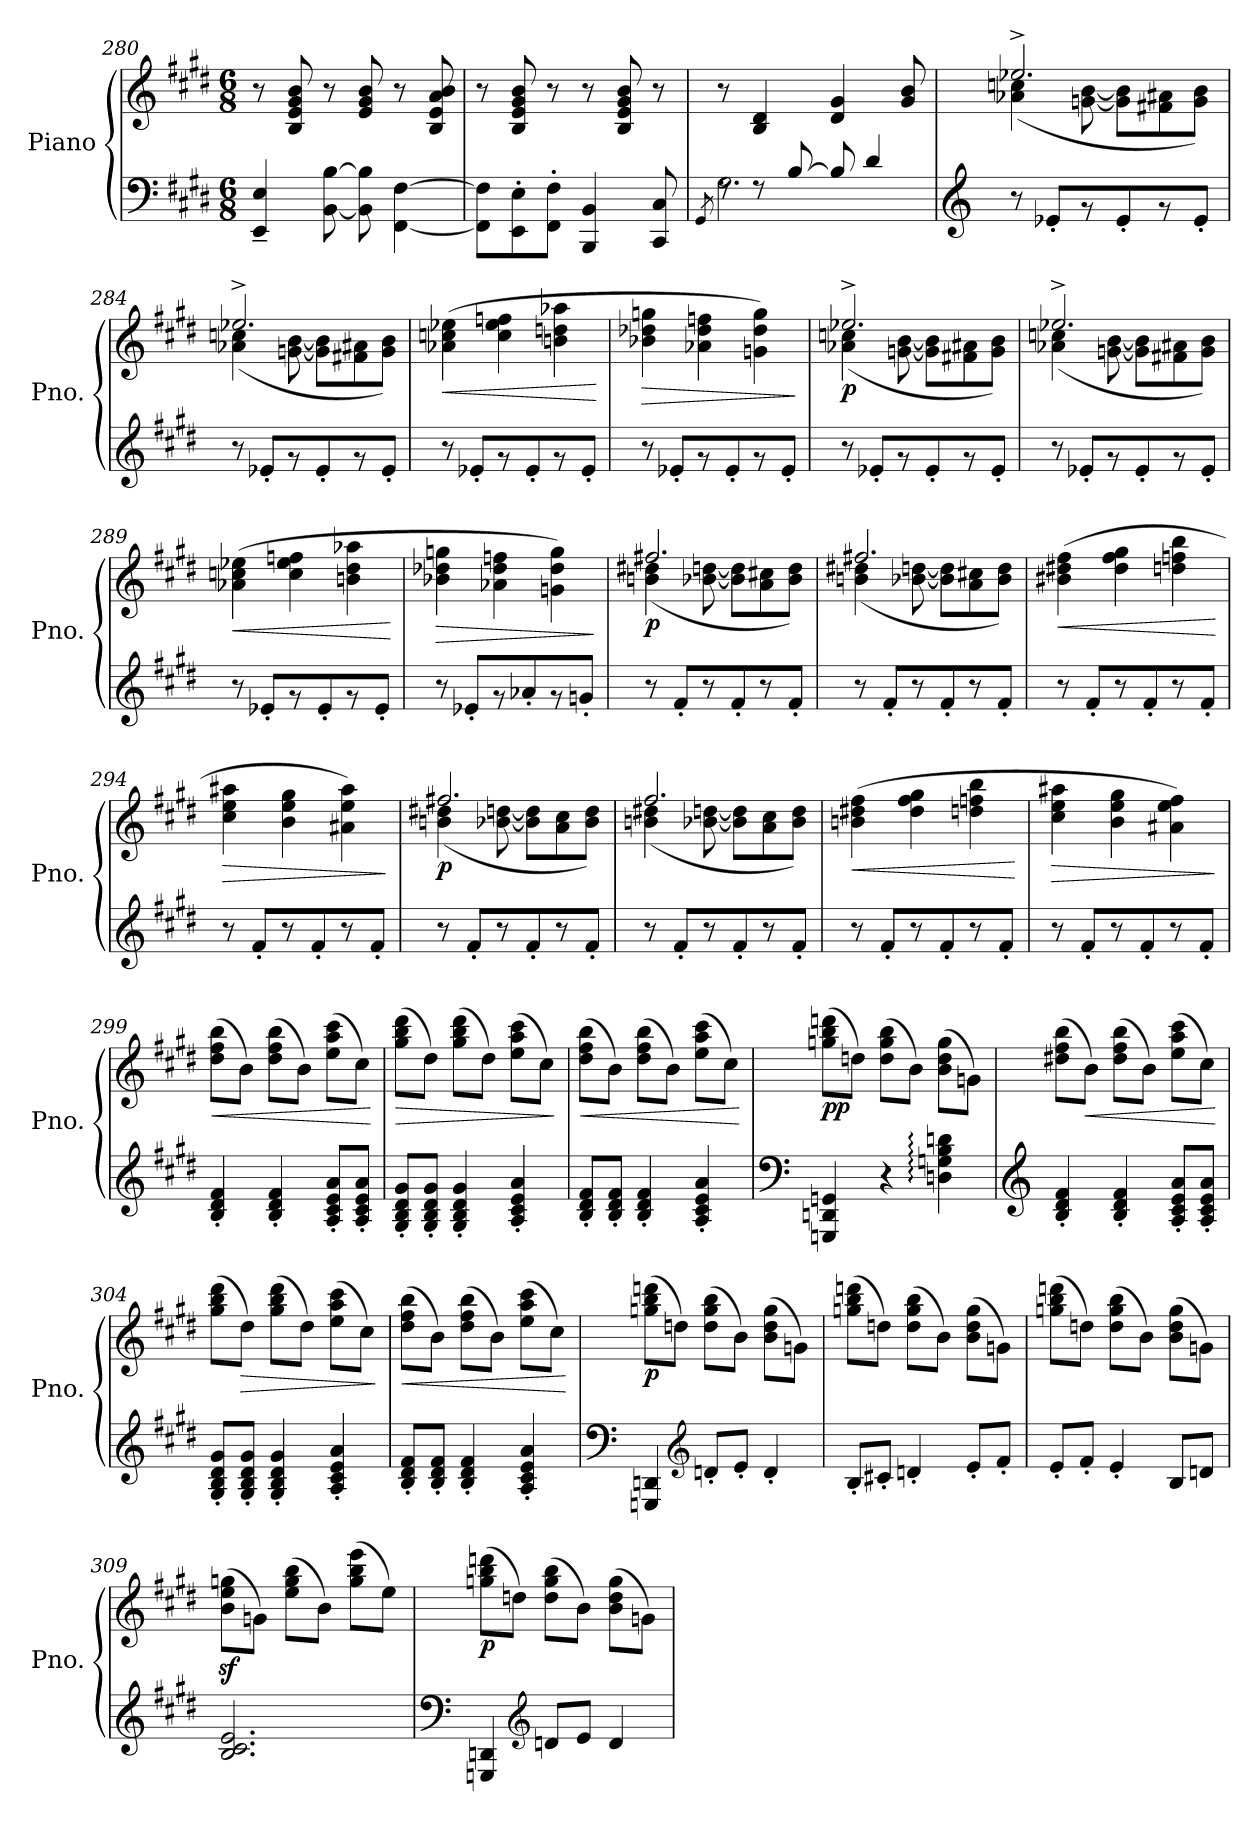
**kern	**kern	**dynam
*part1	*part1	*part1
*staff2	*staff1	*staff1/2
*I"Piano	*	*
*I'Pno.	*	*
*clefF4	*clefG2	*
*k[f#c#g#d#]	*k[f#c#g#d#]	*
*M6/8	*M6/8	*
=280	=280	=280
4EE/~ 4E/~	8r	.
.	8B/ 8e/ 8g#/ 8b/	.
[8BB\ [8B\	8r	.
8BB\] 8B\]	8e/ 8g#/ 8b/	.
[4FF#\ [4F#\	8r	.
.	8B/ 8e/ 8a/ 8b/	.
=281	=281	=281
8FF#\] 8F#\]L	8r	.
8EE\' 8E\'	8B/ 8e/ 8g#/ 8b/	.
8FF#\' 8F#\'J	8r	.
4BBB/ 4BB/	8r	.
.	8B/ 8e/ 8g#/ 8b/	.
8CC#/ 8C#/	8r	.
=282	=282	=282
*^	*	*
.	8qGG#/	.	.
8rF	2.G#\	8r	.
8rF	.	4B/ 4d#/	.
[8B/	.	.	.
8B/]	.	4d#/ 4g#/	.
4d#/	.	.	.
.	.	8g#/ 8b/	.
*v	*v	*	*
!!LO:LB:g=z
=283	=283	=283
*clefG2	*	*
*	*^	*
8r	2.ee-X^/	(<4a-X\ 4ccn\	.
8e-X'/L	.	.	.
8rg	.	[8gn\ [8b\	.
8e-'/	.	8g\] 8b\]L	.
8rg	.	8f#X\ 8a#X\	.
8e-'/J	.	8g\ 8b\J)	.
=284	=284	=284	=284
8r	2.ee-X^/	(<4a-X\ 4ccn\	.
8e-X'/L	.	.	.
8rg	.	[8gn\ [8b\	.
8e-'/	.	8g\] 8b\]L	.
8rg	.	8f#X\ 8a#X\	.
8e-'/J	.	8g\ 8b\J)	.
=285	=285	=285	=285
!	!	!	!LO:HP:b
*	*v	*v	*
8r	(>4a-X\ 4ccn\ 4ee-X\	<
8e-X'/L	.	.
8rg	4cc\ 4ee-\ 4ffn\	.
8e-'/	.	.
8rg	4bn\ 4ddn\ 4aa-X\	.
8e-'/J	.	.
.	.	[
=286	=286	=286
!	!	!LO:HP:b
8r	4b-X\ 4dd-X\ 4ggn\	>
8e-X'/L	.	.
8rg	4a-X\ 4dd-\ 4ffn\	.
8e-'/	.	.
8rg	4gn\ 4dd-\ 4gg\)	.
8e-'/J	.	.
.	.	]
=287	=287	=287
*	*^	*
!	!	!	!LO:DY:b
8r	2.ee-X^/	(<4a-X\ 4ccn\	p
8e-X'/L	.	.	.
8rg	.	[8gn\ [8b\	.
8e-'/	.	8g\] 8b\]L	.
8rg	.	8f#X\ 8a#X\	.
8e-'/J	.	8g\ 8b\J)	.
=288	=288	=288	=288
8r	2.ee-X^/	(<4a-X\ 4ccn\	.
8e-X'/L	.	.	.
8rg	.	[8gn\ [8b\	.
8e-'/	.	8g\] 8b\]L	.
8rg	.	8f#X\ 8a#X\	.
8e-'/J	.	8g\ 8b\J)	.
!!LO:LB:g=z
=289	=289	=289	=289
!	!	!	!LO:HP:b
*	*v	*v	*
8r	(>4a-X\ 4ccn\ 4ee-X\	<
8e-X'/L	.	.
8rg	4cc\ 4ee-\ 4ffn\	.
8e-'/	.	.
8rg	4bn\ 4dd#\ 4aa-X\	.
8e-'/J	.	.
.	.	[
=290	=290	=290
!	!	!LO:HP:b
8r	4b-X\ 4dd-X\ 4ggn\	>
8e-X'/L	.	.
8rg	4a-X\ 4dd-\ 4ffn\	.
8a-X'/	.	.
8rg	4gn\ 4dd-\ 4gg\)	.
8gn'/J	.	.
.	.	]
=291	=291	=291
*	*^	*
!	!	!	!LO:DY:b
8r	2.ff#X/	(<4bn\ 4dd#X\	p
8f#'/L	.	.	.
8r	.	[8b-X\ [8ddn\	.
8f#'/	.	8b-\] 8dd\]L	.
8r	.	8a\ 8cc#X\	.
8f#'/J	.	8b-\ 8dd\J)	.
=292	=292	=292	=292
8r	2.ff#X/	(<4bn\ 4dd#X\	.
8f#'/L	.	.	.
8r	.	[8b-X\ [8ddn\	.
8f#'/	.	8b-\] 8dd\]L	.
8r	.	8a\ 8cc#X\	.
8f#'/J	.	8b-\ 8dd\J)	.
=293	=293	=293	=293
!	!	!	!LO:HP:b
*	*v	*v	*
8r	(>4b#X\ 4dd#X\ 4ff#\	<
8f#'/L	.	.
8r	4dd#\ 4ff#\ 4gg#\	.
8f#'/	.	.
8r	4ddn\ 4ffn\ 4bb\	.
8f#'/J	.	.
.	.	[
=294	=294	=294
!	!	!LO:HP:b
8r	4cc#\ 4ee\ 4aa#X\	>
8f#'/L	.	.
8r	4b\ 4ee\ 4gg#\	.
8f#'/	.	.
8r	4a#X\ 4ee\ 4aa#\)	.
8f#'/J	.	.
.	.	]
!!LO:LB:g=z
=295	=295	=295
*	*^	*
!	!	!	!LO:DY:b
8r	2.ff#X/	(<4bn\ 4dd#X\	p
8f#'/L	.	.	.
8r	.	[8b-X\ [8ddn\	.
8f#'/	.	8b-\] 8dd\]L	.
8r	.	8a\ 8cc#\	.
8f#'/J	.	8b-\ 8dd\J)	.
=296	=296	=296	=296
8r	2.ff#/	(<4bn\ 4dd#X\	.
8f#'/L	.	.	.
8r	.	[8b-X\ [8ddn\	.
8f#'/	.	8b-\] 8dd\]L	.
8r	.	8a\ 8cc#\	.
8f#'/J	.	8b-\ 8dd\J)	.
=297	=297	=297	=297
!	!	!	!LO:HP:b
*	*v	*v	*
8r	(>4bn\ 4dd#X\ 4ff#\	<
8f#'/L	.	.
8r	4dd#\ 4ff#\ 4gg#\	.
8f#'/	.	.
8r	4ddn\ 4ffn\ 4bb\	.
8f#'/J	.	.
.	.	[
=298	=298	=298
!	!	!LO:HP:b
8r	4cc#\ 4ee\ 4aa#X\	>
8f#'/L	.	.
8r	4b\ 4ee\ 4gg#\	.
8f#'/	.	.
8r	4a#X\ 4ee\ 4ff#\)	.
8f#'/J	.	.
.	.	]
=299	=299	=299
!	!	!LO:HP:b
4B/' 4d#/' 4f#/'	(>8dd#\ 8ff#\ 8bb\L	<
.	8b\J)	.
4B/' 4d#/' 4f#/'	(>8dd#\ 8ff#\ 8bb\L	.
.	8b\J)	.
8A/' 8c#/' 8e/' 8a/'L	(>8ee\ 8aa\ 8ccc#\L	.
8A/' 8c#/' 8e/' 8a/'J	8cc#\J)	.
.	.	[
=300	=300	=300
!	!	!LO:HP:b
8G#/' 8B/' 8d#/' 8g#/'L	(>8gg#\ 8bb\ 8ddd#\L	>
8G#/' 8B/' 8d#/' 8g#/'J	8dd#\J)	.
4G#/' 4B/' 4d#/' 4g#/'	(>8gg#\ 8bb\ 8ddd#\L	.
.	8dd#\J)	.
4A/' 4c#/' 4e/' 4a/'	(>8ee\ 8aa\ 8ccc#\L	.
.	8cc#\J)	.
.	.	]
!!LO:PB:g=z
=301	=301	=301
!	!	!LO:HP:b
8B/' 8d#/' 8f#/'L	(>8dd#\ 8ff#\ 8bb\L	<
8B/' 8d#/' 8f#/'J	8b\J)	.
4B/' 4d#/' 4f#/'	(>8dd#\ 8ff#\ 8bb\L	.
.	8b\J)	.
4A/' 4c#/' 4e/' 4a/'	(>8ee\ 8aa\ 8ccc#\L	.
.	8cc#\J)	.
.	.	[
=302	=302	=302
*clefF4	*	*
!	!	!LO:DY:b
4GGGn/ 4DDn/ 4GGn/	(>8ggn\ 8bb\ 8dddn\L	pp
.	8ddn\J)	.
4r	(>8dd\ 8gg\ 8bb\L	.
.	8b\J)	.
4Dn\: 4Gn\: 4B\: 4dn\:	(>8b\ 8dd\ 8gg\L	.
.	8gn\J)	.
=303	=303	=303
*clefG2	*	*
4B/' 4d#/' 4f#/'	(>8dd#X\ 8ff#\ 8bb\L	.
!	!	!LO:HP:b
.	8b\J)	<
4B/' 4d#/' 4f#/'	(>8dd#\ 8ff#\ 8bb\L	.
.	8b\J)	.
8A/' 8c#/' 8e/' 8a/'L	(>8ee\ 8aa\ 8ccc#\L	.
8A/' 8c#/' 8e/' 8a/'J	8cc#\J)	.
.	.	[
=304	=304	=304
8G#/' 8B/' 8d#/' 8g#/'L	(>8gg#\ 8bb\ 8ddd#\L	.
!	!	!LO:HP:b
8G#/' 8B/' 8d#/' 8g#/'J	8dd#\J)	>
4G#/' 4B/' 4d#/' 4g#/'	(>8gg#\ 8bb\ 8ddd#\L	.
.	8dd#\J)	.
4A/' 4c#/' 4e/' 4a/'	(>8ee\ 8aa\ 8ccc#\L	.
.	8cc#\J)	.
.	.	]
=305	=305	=305
!	!	!LO:HP:b
8B/' 8d#/' 8f#/'L	(>8dd#\ 8ff#\ 8bb\L	<
8B/' 8d#/' 8f#/'J	8b\J)	.
4B/' 4d#/' 4f#/'	(>8dd#\ 8ff#\ 8bb\L	.
.	8b\J)	.
4A/' 4c#/' 4e/' 4a/'	(>8ee\ 8aa\ 8ccc#\L	.
.	8cc#\J)	.
.	.	[
=306	=306	=306
*clefF4	*	*
!	!	!LO:DY:b
4GGGn/ 4DDn/	(>8ggn\ 8bb\ 8dddn\L	p
.	8ddn\J)	.
*clefG2	*	*
8dn'/L	(>8dd\ 8gg\ 8bb\L	.
8e'/J	8b\J)	.
4d'/	(>8b\ 8dd\ 8gg\L	.
.	8gn\J)	.
!!LO:LB:g=z
=307	=307	=307
8B'/L	(>8ggn\ 8bb\ 8dddn\L	.
8c#X'/J	8ddn\J)	.
4dn'/	(>8dd\ 8gg\ 8bb\L	.
.	8b\J)	.
8e'/L	(>8b\ 8dd\ 8gg\L	.
8f#'/J	8gn\J)	.
=308	=308	=308
8e'/L	(>8ggn\ 8bb\ 8dddn\L	.
8f#'/J	8ddn\J)	.
4e'/	(>8dd\ 8gg\ 8bb\L	.
.	8b\J)	.
8B/L	(>8b\ 8dd\ 8gg\L	.
8dn/J	8gn\J)	.
=309	=309	=309
2.B/ 2.c#/ 2.e/	(>8b\z< 8ee\z< 8ggn\z<L	.
.	8gn\J)	.
.	(>8ee\ 8gg\ 8bb\L	.
.	8b\J)	.
.	(>8gg\ 8bb\ 8eee\L	.
.	8ee\J)	.
=310	=310	=310
*clefF4	*	*
!	!	!LO:DY:b
4GGGn/ 4DDn/	(>8ggn\ 8bb\ 8dddn\L	p
.	8ddn\J)	.
*clefG2	*	*
8dn/L	(>8dd\ 8gg\ 8bb\L	.
8e/J	8b\J)	.
4d/	(>8b\ 8dd\ 8gg\L	.
.	8gn\J)	.
=	=	=
*-	*-	*-
